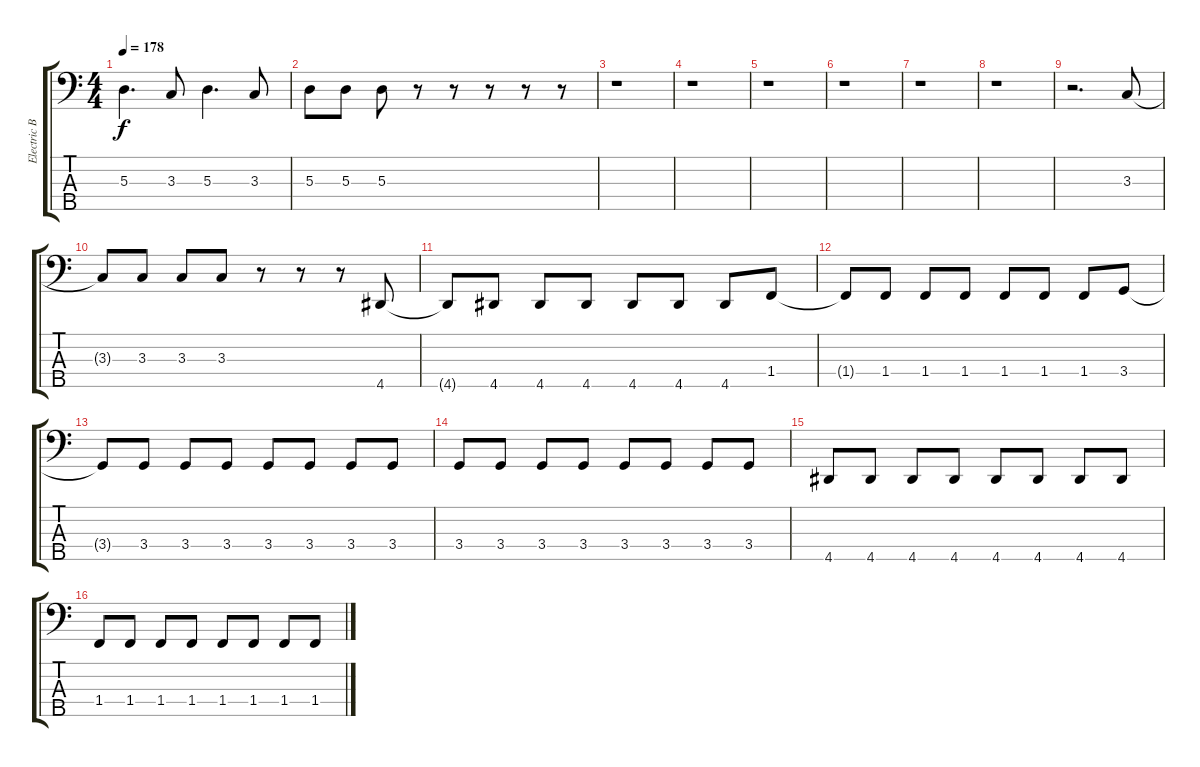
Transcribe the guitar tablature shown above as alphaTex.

\track ("Electric Bass" "Electric B") {instrument electricbassfinger}
\staff {score tabs}
\tuning (G2 D2 A1 E1 B0) {hide}
\ts (4 4)
\tempo 178
\clef f4
\ks c
5.3.4{d dy f} 3.3.8 5.3.4{d} 3.3.8 |
5.3.8 5.3.8 5.3.8 r.8 r.8 r.8 r.8 r.8 |
\section ("" "")
r.1 |
r.1 |
r.1 |
r.1 |
r.1 |
r.1 |
r.2{d} 3.3.8 |
3.3{t}.8 3.3.8 3.3.8 3.3.8 r.8 r.8 r.8 4.5.8 |
\section ("" "")
4.5{t}.8 4.5.8 4.5.8 4.5.8 4.5.8 4.5.8 4.5.8 1.4.8 |
1.4{t}.8 1.4.8 1.4.8 1.4.8 1.4.8 1.4.8 1.4.8 3.4.8 |
3.4{t}.8 3.4.8 3.4.8 3.4.8 3.4.8 3.4.8 3.4.8 3.4.8 |
3.4.8 3.4.8 3.4.8 3.4.8 3.4.8 3.4.8 3.4.8 3.4.8 |
4.5.8 4.5.8 4.5.8 4.5.8 4.5.8 4.5.8 4.5.8 4.5.8 |
1.4.8 1.4.8 1.4.8 1.4.8 1.4.8 1.4.8 1.4.8 1.4.8
